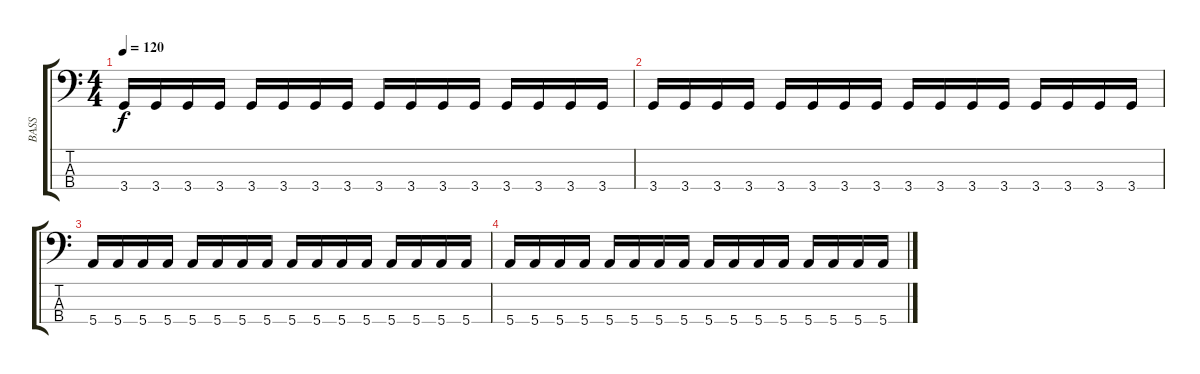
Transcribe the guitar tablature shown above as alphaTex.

\track ("BASS" "BASS") {instrument electricbasspick}
\staff {score tabs}
\tuning (G2 D2 A1 E1) {hide}
\ts (4 4)
\tempo 120
\clef f4
\ks c
3.4.16{dy f} 3.4.16 3.4.16 3.4.16 3.4.16 3.4.16 3.4.16 3.4.16 3.4.16 3.4.16 3.4.16 3.4.16 3.4.16 3.4.16 3.4.16 3.4.16 |
3.4.16 3.4.16 3.4.16 3.4.16 3.4.16 3.4.16 3.4.16 3.4.16 3.4.16 3.4.16 3.4.16 3.4.16 3.4.16 3.4.16 3.4.16 3.4.16 |
5.4.16 5.4.16 5.4.16 5.4.16 5.4.16 5.4.16 5.4.16 5.4.16 5.4.16 5.4.16 5.4.16 5.4.16 5.4.16 5.4.16 5.4.16 5.4.16 |
5.4.16 5.4.16 5.4.16 5.4.16 5.4.16 5.4.16 5.4.16 5.4.16 5.4.16 5.4.16 5.4.16 5.4.16 5.4.16 5.4.16 5.4.16 5.4.16
